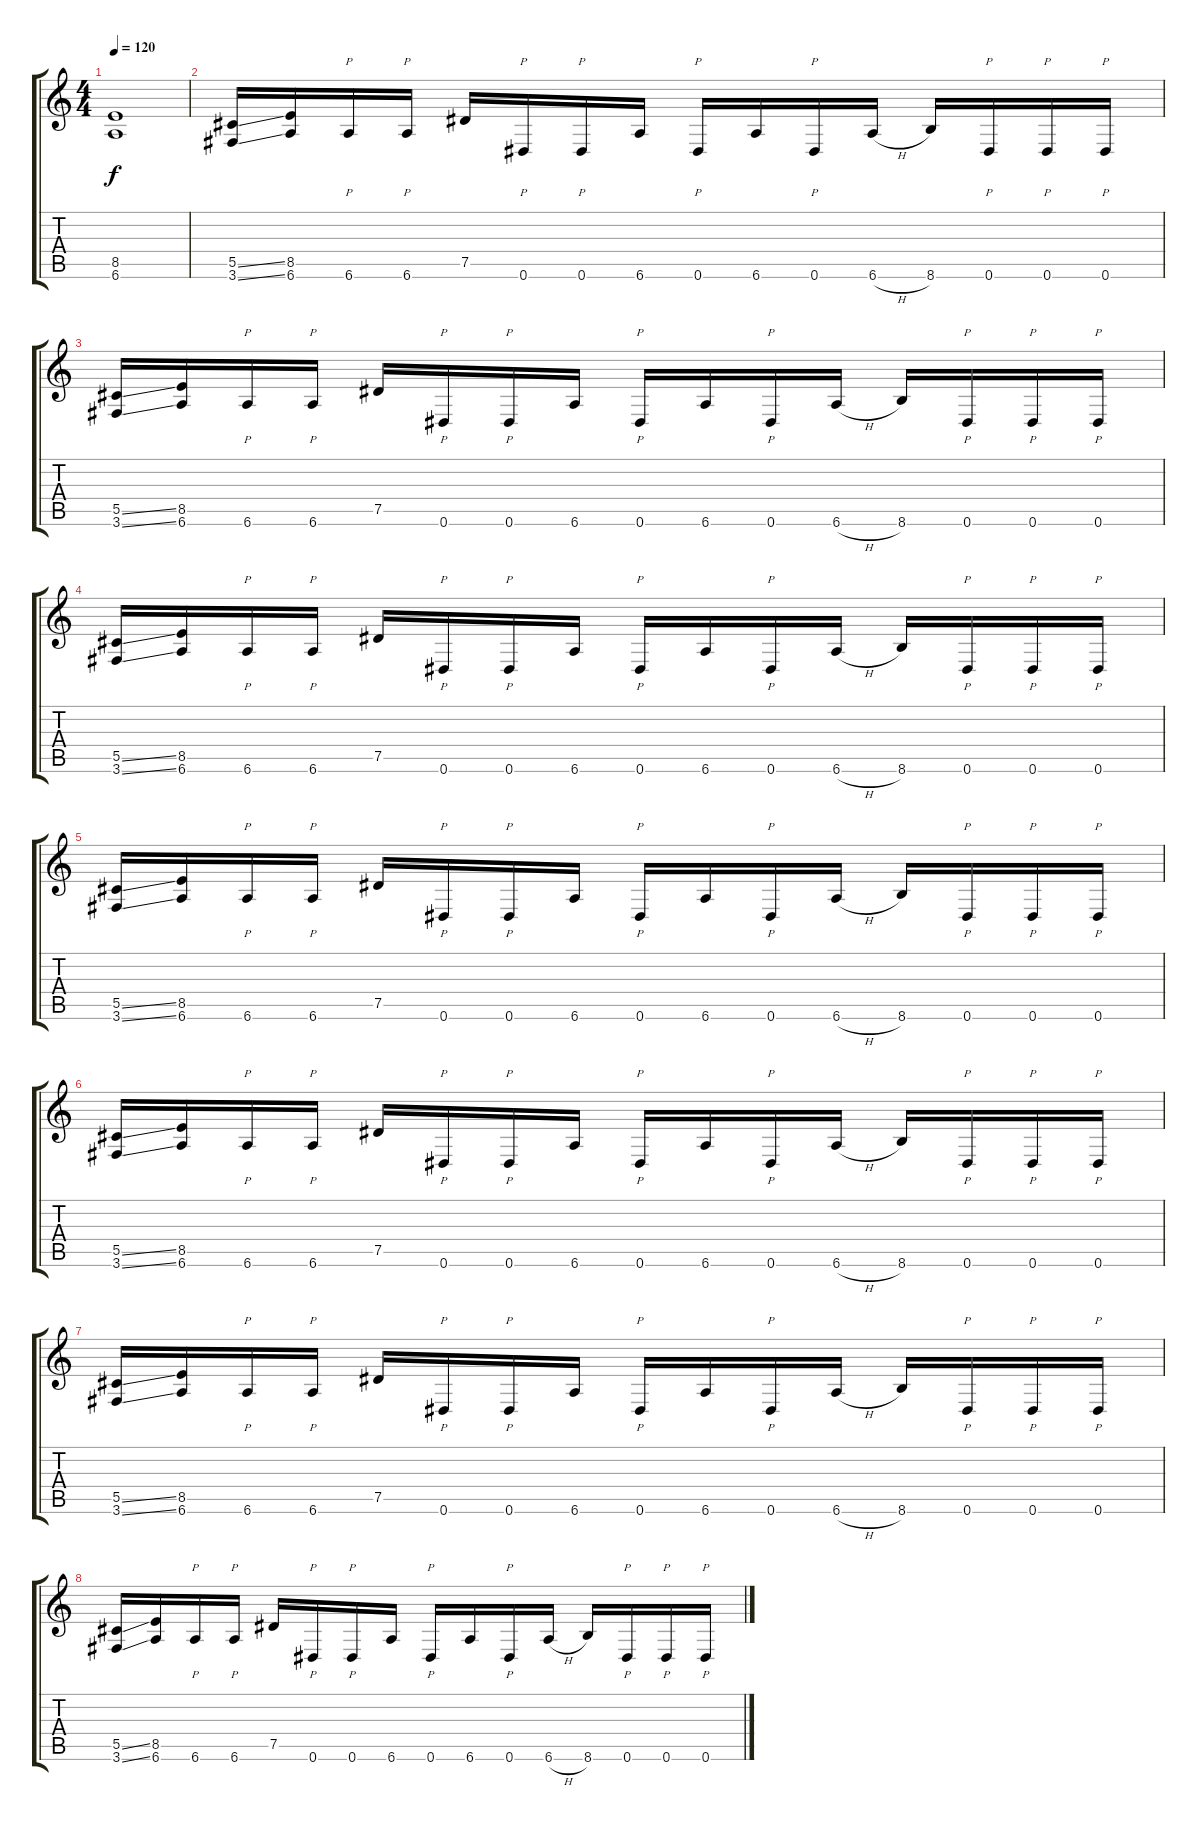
\track "" {instrument distortionguitar}
\staff {score tabs}
\tuning (Eb4 Bb3 Gb3 Db3 Ab2 Eb2) {hide}
\ts (4 4)
\tempo 120
\clef g2
\ks c
(8.5 6.6).1{dy f} |
(5.5{ss} 3.6{ss}).16 (8.5 6.6).16 6.6.16{p} 6.6.16{p} 7.5.16 0.6.16{p} 0.6.16{p} 6.6.16 0.6.16{p} 6.6.16 0.6.16{p} 6.6{h}.16 8.6.16 0.6.16{p} 0.6.16{p} 0.6.16{p} |
(5.5{ss} 3.6{ss}).16 (8.5 6.6).16 6.6.16{p} 6.6.16{p} 7.5.16 0.6.16{p} 0.6.16{p} 6.6.16 0.6.16{p} 6.6.16 0.6.16{p} 6.6{h}.16 8.6.16 0.6.16{p} 0.6.16{p} 0.6.16{p} |
(5.5{ss} 3.6{ss}).16 (8.5 6.6).16 6.6.16{p} 6.6.16{p} 7.5.16 0.6.16{p} 0.6.16{p} 6.6.16 0.6.16{p} 6.6.16 0.6.16{p} 6.6{h}.16 8.6.16 0.6.16{p} 0.6.16{p} 0.6.16{p} |
(5.5{ss} 3.6{ss}).16 (8.5 6.6).16 6.6.16{p} 6.6.16{p} 7.5.16 0.6.16{p} 0.6.16{p} 6.6.16 0.6.16{p} 6.6.16 0.6.16{p} 6.6{h}.16 8.6.16 0.6.16{p} 0.6.16{p} 0.6.16{p} |
(5.5{ss} 3.6{ss}).16 (8.5 6.6).16 6.6.16{p} 6.6.16{p} 7.5.16 0.6.16{p} 0.6.16{p} 6.6.16 0.6.16{p} 6.6.16 0.6.16{p} 6.6{h}.16 8.6.16 0.6.16{p} 0.6.16{p} 0.6.16{p} |
(5.5{ss} 3.6{ss}).16 (8.5 6.6).16 6.6.16{p} 6.6.16{p} 7.5.16 0.6.16{p} 0.6.16{p} 6.6.16 0.6.16{p} 6.6.16 0.6.16{p} 6.6{h}.16 8.6.16 0.6.16{p} 0.6.16{p} 0.6.16{p} |
(5.5{ss} 3.6{ss}).16 (8.5 6.6).16 6.6.16{p} 6.6.16{p} 7.5.16 0.6.16{p} 0.6.16{p} 6.6.16 0.6.16{p} 6.6.16 0.6.16{p} 6.6{h}.16 8.6.16 0.6.16{p} 0.6.16{p} 0.6.16{p}
